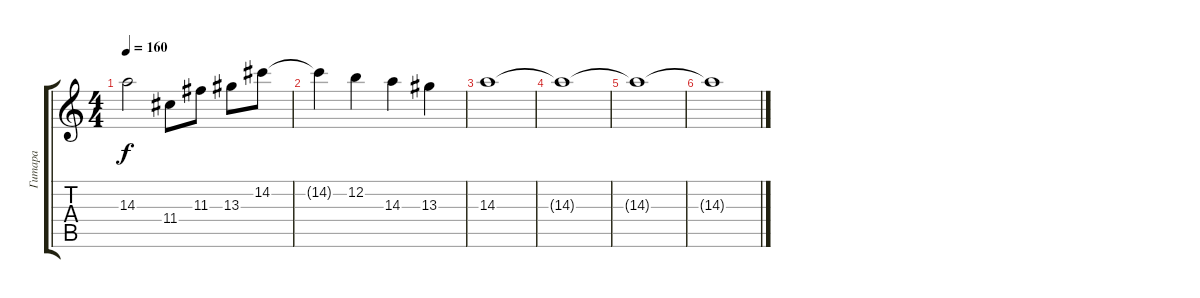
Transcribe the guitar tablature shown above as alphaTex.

\track ("Гитара" "Гитара") {instrument distortionguitar}
\staff {score tabs}
\tuning (E4 B3 G3 D3 A2 E2) {hide}
\ts (4 4)
\tempo 160
\clef g2
\ks c
14.3{t}.2{dy f} 11.4.8 11.3.8 13.3.8 14.2.8 |
14.2{t}.4 12.2.4 14.3.4 13.3.4 |
14.3.1 |
14.3{t}.1 |
14.3{t}.1 |
14.3{t}.1
